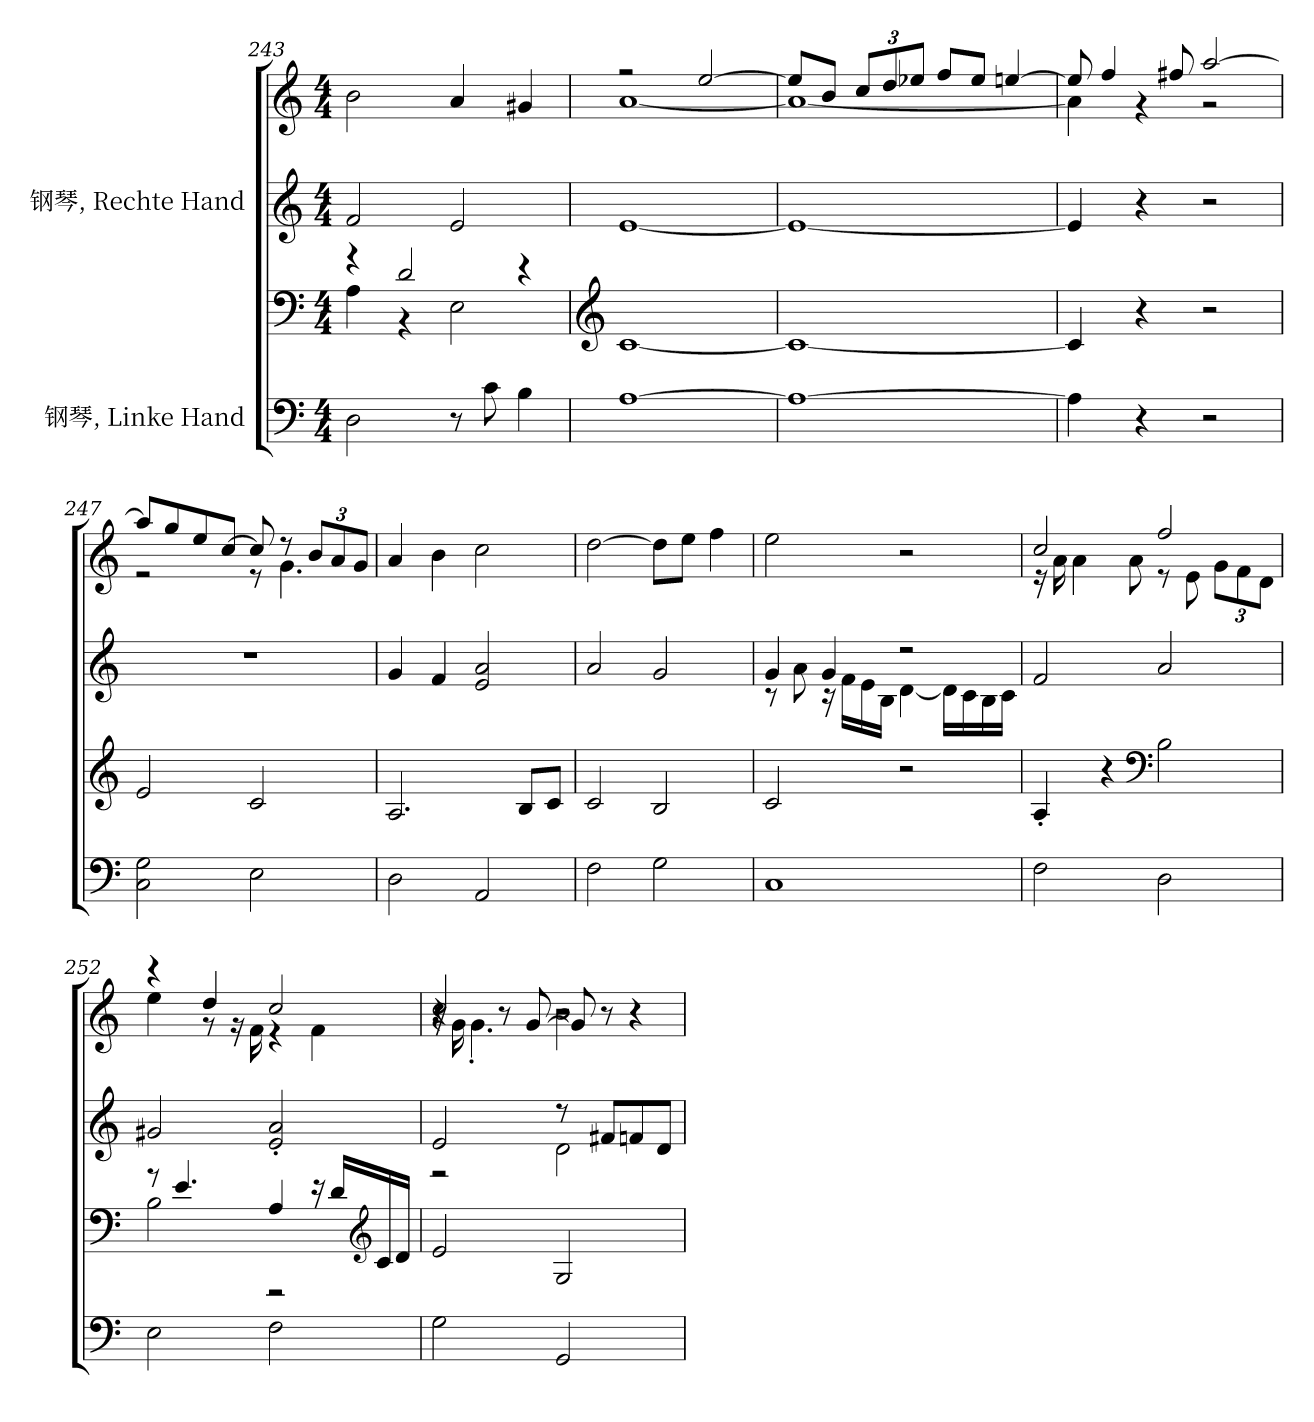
**kern	**kern	**kern	**kern
*part2	*part2	*part1	*part1
*staff4	*staff3	*staff2	*staff1
*I"钢琴, Linke Hand	*	*I"钢琴, Rechte Hand	*
!!LO:PB:g=z
*clefF4	*clefF4	*clefG2	*clefG2
*k[]	*k[]	*k[]	*k[]
*M4/4	*M4/4	*M4/4	*M4/4
=243	=243	=243	=243
*	*^	*	*
2D\	4r	4A\	2f/	2b\
.	2d/	4r	.	.
8r	.	2E\	2e/	4a/
8c\	.	.	.	.
4B\	4r	.	.	4g#X/
*	*v	*v	*	*
=244	=244	=244	=244
*	*clefG2	*	*
*	*	*	*^
[1A	[1c	[1e	2r	[1a
.	.	.	[2ee/	.
=245	=245	=245	=245	=245
1A_	1c_	1e_	8ee/L]	1a_
.	.	.	8b/J	.
*	*	*	*Xbrackettup	*
.	.	.	12cc/L	.
.	.	.	12dd/	.
.	.	.	12ee-X/J	.
.	.	.	8ff/L	.
.	.	.	8ee-/J	.
.	.	.	[4een/	.
=246	=246	=246	=246	=246
4A\]	4c/]	4e/]	8ee/]	4a\]
.	.	.	4ff/	.
4r	4r	4r	.	4r
.	.	.	8ff#X/	.
2r	2r	2r	[2aa/	2r
=247	=247	=247	=247	=247
2C\ 2G\	2e/	1r	8aa/L]	2r
.	.	.	8gg/	.
.	.	.	8ee/	.
.	.	.	[8cc/J	.
2E\	2c/	.	8cc/]	8r
.	.	.	8r	4.g\
.	.	.	12b/L	.
.	.	.	12a/	.
.	.	.	12g/J	.
*	*	*	*v	*v
!!LO:LB:g=z
=248	=248	=248	=248
2D\	2.A/	4g/	4a/
.	.	4f/	4b\
2AA/	.	2e/ 2a/	2cc\
.	8B/L	.	.
.	8c/J	.	.
=249	=249	=249	=249
2F\	2c/	2a/	[2dd\
2G\	2B/	2g/	8dd\L]
.	.	.	8ee\J
.	.	.	4ff\
=250	=250	=250	=250
*	*	*^	*
1C	2c/	4g/	8r	2ee\
.	.	.	8a\	.
.	.	4g/	16r	.
.	.	.	16f\LL	.
.	.	.	16e\	.
.	.	.	16B\JJ	.
.	2r	2r	[4d\	2r
.	.	.	16d\LL]	.
.	.	.	16c\	.
.	.	.	16B\	.
.	.	.	16c\JJ	.
*	*	*v	*v	*
=251	=251	=251	=251
*	*	*	*^
2F\	4A'/	2f/	2cc/	16r
.	.	.	.	16a\
.	.	.	.	4a\
.	4r	.	.	.
.	.	.	.	8a\
*	*clefF4	*	*	*
2D\	2B\	2a/	2ff/	8r
.	.	.	.	8e\
.	.	.	.	12g\L
.	.	.	.	12f\
.	.	.	.	12d\J
!!LO:LB:g=z	!!
=252	=252	=252	=252	=252
*	*^	*	*	*
2E\	8r	2B\	2g#X/	4r	4ee\
.	4.e/	.	.	.	.
.	.	.	.	4dd/	8r
.	.	.	.	.	16r
.	.	.	.	.	16f\
2F\	4A/	2r	2e/' 2a/'	2cc/	4r
.	16r	.	.	.	4f\
.	16d/LL	.	.	.	.
*	*clefG2	*	*	*	*
.	16c/	.	.	.	.
.	16d/JJ	.	.	.	.
*	*v	*v	*	*	*
=253	=253	=253	=253	=253
*	*	*^	*	*^
2G\	2e/	2e/	2r	2cc/	16r	4r
.	.	.	.	.	16g\	.
.	.	.	.	.	4.g'\	.
.	.	.	.	.	.	8r
.	.	.	.	.	.	[8g/
2GG/	2G/	8r	2d\	2r	2b\	8g/]
.	.	8f#X/L	.	.	.	8r
.	.	8fn/	.	.	.	4r
.	.	8d/J	.	.	.	.
*	*	*v	*v	*	*	*
*	*	*	*v	*v	*v
=	=	=	=
*-	*-	*-	*-
